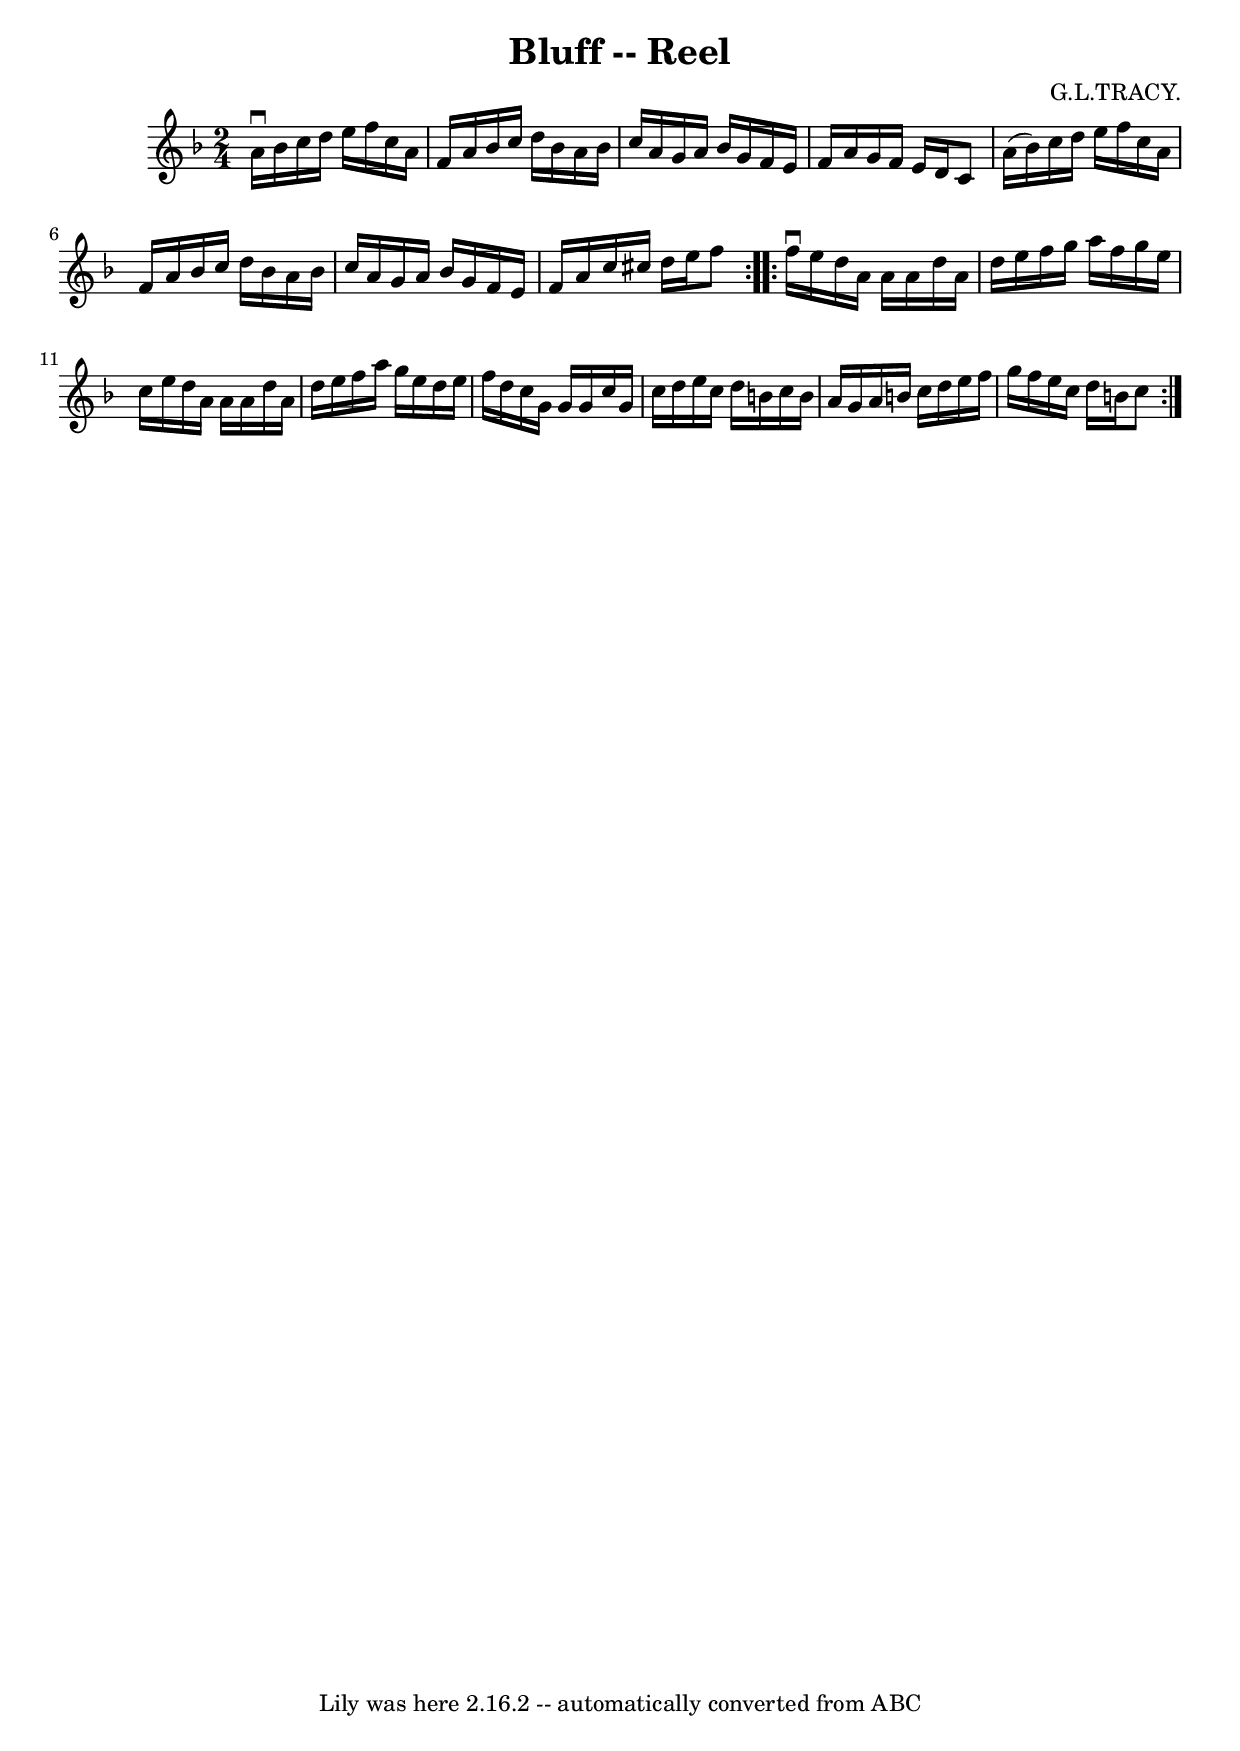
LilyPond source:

\version "2.7.40"
\include "Mammoth.ily"
\header {
	%% book = "Ryan's Mammoth Collection"
	composer = "G.L.TRACY."
	crossRefNumber = "1"
	footnotes = "\\\\278"
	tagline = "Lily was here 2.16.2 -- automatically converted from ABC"
	title = "Bluff -- Reel"
}
voicedefault =  {


\repeat volta 2 {
\time 2/4 
\key f \major a'16^\downbow bes'16  |
 c''16 d''16  
 e''16 f''16 c''16 a'16 f'16 a'16    |
 bes'16 c''16 
 d''16 bes'16 a'16 bes'16 c''16 a'16    |
 g'16    
a'16 bes'16 g'16 f'16 e'16 f'16 a'16    |
 g'16    
f'16 e'16 d'16 c'8 a'16 (bes'16)   |
 c''16    
d''16 e''16 f''16 c''16 a'16 f'16 a'16    |
 bes'16   
 c''16 d''16 bes'16 a'16 bes'16 c''16 a'16    |
 g'16 
 a'16 bes'16 g'16 f'16 e'16 f'16 a'16    |
 c''16   
 cis''16 d''16 e''16 f''8  }     \repeat volta 2 { f''16^\downbow   
e''16  |
 d''16 a'16 a'16 a'16 d''16 a'16 d''16    
e''16    |
 f''16 g''16 a''16 f''16 g''16 e''16 c''16 
 e''16    |
 d''16 a'16 a'16 a'16 d''16 a'16 d''16  
 e''16    |
 f''16 a''16 g''16 e''16 d''16 e''16    
f''16 d''16    |
 c''16 g'16 g'16 g'16 c''16 g'16   
 c''16 d''16    |
 e''16 c''16 d''16 b'16 c''16 b'16  
 a'16 g'16    |
 a'16 b'16 c''16 d''16 e''16 f''16   
 g''16 f''16    |
 e''16 c''16 d''16 b'16 c''8  }   
}

\score{
    <<

	\context Staff="default"
	{
	    \voicedefault 
	}

    >>
	\layout {
	}
	\midi {}
}
